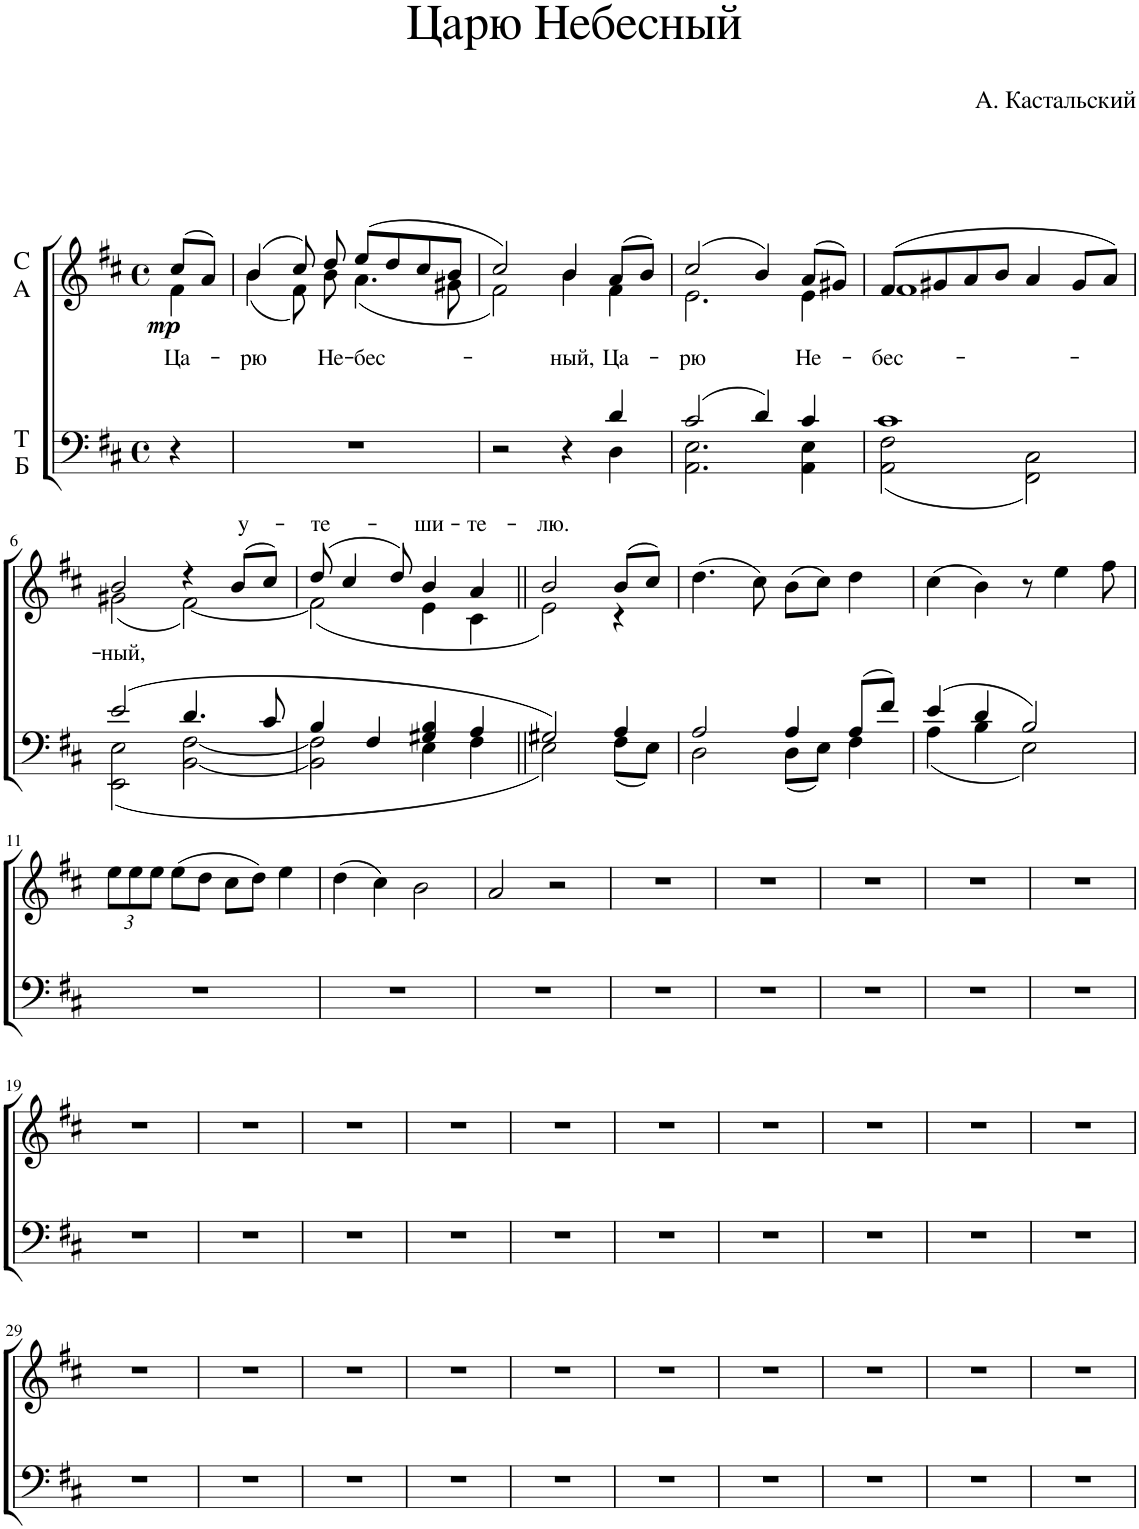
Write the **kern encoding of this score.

**kern	**kern	**text	**dynam
*part2	*part1	*part1	*part1
*staff2	*staff1	*staff1	*staff1
*I"T Б	*I"С А	*	*
*clefF4	*clefG2	*	*
*k[f#c#]	*k[f#c#]	*	*
*M4/4	*M4/4	*	*
*met(c)	*met(c)	*	*
=1	=1	=1	=1
*	*^	*	*
!	!	!	!LO:LY:b	!LO:DY:b
4r	(8cc#/L	4f#\	Ца-	mp
.	8a/J)	.	.	.
=2	=2	=2	=2	=2
!	!	!	!LO:LY:b	!
1r	(4b/	(4b\	-рю	.
.	8cc#/)	8f#\)	.	.
!	!	!	!LO:LY:b	!
.	8dd/	8b\	Не-	.
!	!	!	!LO:LY:b	!
.	(8ee/L	(4.a\	-бес-	.
.	8dd/	.	.	.
.	8cc#/	.	.	.
.	8b/J	8g#X\	.	.
=3	=3	=3	=3	=3
*^	*	*	*	*
2r	2ryy	2cc#/)	2f#\)	.	.
!	!	!	!	!LO:LY:b	!
4r	4ryy	4b/	4b\	-ный,	.
!	!	!	!	!LO:LY:b	!
4d/	4D\	(8a/L	4f#\	Ца-	.
.	.	8b/J)	.	.	.
=4	=4	=4	=4	=4	=4
!	!	!	!	!LO:LY:b	!
(2c#/	2.AA\ 2.E\	(2cc#/	2.e\	-рю	.
4d/)	.	4b/)	.	.	.
!	!	!	!	!LO:LY:b	!
4c#/	4AA\ 4E\	(8a/L	4e\	Не-	.
.	.	8g#X/J)	.	.	.
=5	=5	=5	=5	=5	=5
!	!	!	!	!LO:LY:b	!
1c#	(2AA\ 2F#\	(8f#/L	1f#	-бес-	.
.	.	8g#X/	.	.	.
.	.	8a/	.	.	.
.	.	8b/J	.	.	.
.	2FF#\ 2C#\)	4a/	.	.	.
.	.	8g#/L	.	.	.
.	.	8a/J)	.	.	.
!!LO:LB:g=z	!!
=6	=6	=6	=6	=6	=6
!	!	!	!	!LO:LY:b	!
(2e/	(2EE\ 2E\	2b/	(2g#X\	-ный,	.
4.d/	[2BB\ [2F#\	4r	[2f#\)	.	.
!	!	!	!	!LO:LY:a	!
.	.	(8b/L	.	у-	.
8c#/	.	8cc#/J)	.	.	.
=7	=7	=7	=7	=7	=7
!	!	!	!	!LO:LY:a	!
4B/	2BB\] 2F#\]	(8dd/	(2f#\]	-те-	.
.	.	4cc#/	.	.	.
4F#/	.	.	.	.	.
.	.	8dd/)	.	.	.
!	!	!	!	!LO:LY:a	!
4G#X/ 4B/	4E\	4b/	4e\	-ши-	.
!	!	!	!	!LO:LY:a	!
4A/	4F#\	4a/	4c#\	-те-	.
=8||	=8||	=8||	=8||	=8||	=8||
*M3/4	*	*M3/4	*	*	*
!	!	!	!	!LO:LY:a	!
2G#X/)	2E\)	2b/	2e\)	-лю.	.
4A/	(8F#\L	(8b/L	4r	.	.
.	8E\J)	8cc#/J)	.	.	.
*	*	*v	*v	*	*
=9	=9	=9	=9	=9
*M4/4	*	*M4/4	*	*
*met(c)	*	*met(c)	*	*
2A/	2D\	(4.dd\	.	.
.	.	8cc#\)	.	.
4A/	(8D\L	(8b\L	.	.
.	8E\J)	8cc#\J)	.	.
(8A/L	4F#\	4dd\	.	.
8f#/J)	.	.	.	.
=10	=10	=10	=10	=10
(4e/	(4A\	(4cc#\	.	.
4d/	4B\	4b\)	.	.
2B/)	2E\)	8r	.	.
.	.	4ee\	.	.
.	.	8ff#\	.	.
*v	*v	*	*	*
!!LO:LB:g=z
=11	=11	=11	=11
*	*Xbrackettup	*	*
1r	12ee\L	.	.
.	12ee\	.	.
.	12ee\J	.	.
.	(8ee\L	.	.
.	8dd\J	.	.
.	8cc#\L	.	.
.	8dd\J)	.	.
.	4ee\	.	.
=12	=12	=12	=12
1r	(4dd\	.	.
.	4cc#\)	.	.
.	2b\	.	.
=13	=13	=13	=13
1r	2a/	.	.
.	2r	.	.
=14	=14	=14	=14
1r	1r	.	.
=15	=15	=15	=15
1r	1r	.	.
=16	=16	=16	=16
1r	1r	.	.
=17	=17	=17	=17
1r	1r	.	.
=18	=18	=18	=18
1r	1r	.	.
!!LO:LB:g=z
=19	=19	=19	=19
1r	1r	.	.
=20	=20	=20	=20
1r	1r	.	.
=21	=21	=21	=21
1r	1r	.	.
=22	=22	=22	=22
1r	1r	.	.
=23	=23	=23	=23
1r	1r	.	.
=24	=24	=24	=24
1r	1r	.	.
=25	=25	=25	=25
1r	1r	.	.
=26	=26	=26	=26
1r	1r	.	.
=27	=27	=27	=27
1r	1r	.	.
=28	=28	=28	=28
1r	1r	.	.
!!LO:LB:g=z
=29	=29	=29	=29
1r	1r	.	.
=30	=30	=30	=30
1r	1r	.	.
=31	=31	=31	=31
1r	1r	.	.
=32	=32	=32	=32
1r	1r	.	.
=33	=33	=33	=33
1r	1r	.	.
=34	=34	=34	=34
1r	1r	.	.
=35	=35	=35	=35
1r	1r	.	.
=36	=36	=36	=36
1r	1r	.	.
=37	=37	=37	=37
1r	1r	.	.
=38	=38	=38	=38
1r	1r	.	.
=	=	=	=
*-	*-	*-	*-
